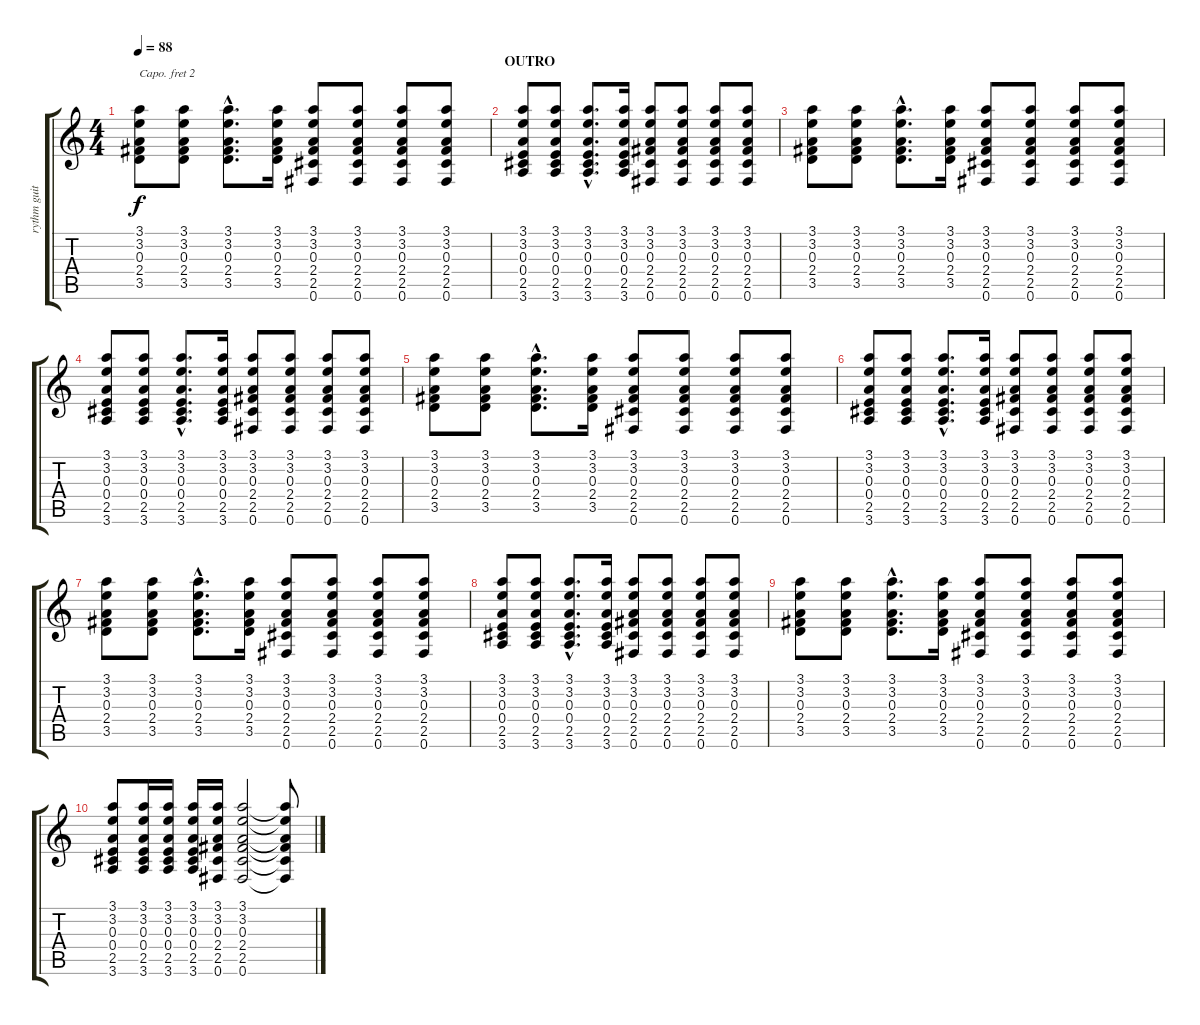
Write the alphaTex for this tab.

\track ("rythm guitar" "rythm guit") {instrument overdrivenguitar}
\staff {score tabs}
\capo 2
\tuning (E4 B3 G3 D3 A2 E2) {hide}
\ts (4 4)
\tempo 88
\clef g2
\ks c
(3.1 3.2 0.3 2.4 3.5).8{dy f} (3.1 3.2 0.3 2.4 3.5).8 (3.1{hac} 3.2{hac} 0.3{hac} 2.4{hac} 3.5{hac}).8{d} (3.1 3.2 0.3 2.4 3.5).16 (3.1 3.2 0.3 2.4 2.5 0.6).8 (3.1 3.2 0.3 2.4 2.5 0.6).8 (3.1 3.2 0.3 2.4 2.5 0.6).8 (3.1 3.2 0.3 2.4 2.5 0.6).8 |
\section ("" "OUTRO")
(3.1 3.2 0.3 0.4 2.5 3.6).8 (3.1 3.2 0.3 0.4 2.5 3.6).8 (3.1{hac} 3.2{hac} 0.3{hac} 0.4{hac} 2.5{hac} 3.6{hac}).8{d} (3.1 3.2 0.3 0.4 2.5 3.6).16 (3.1 3.2 0.3 2.4 2.5 0.6).8 (3.1 3.2 0.3 2.4 2.5 0.6).8 (3.1 3.2 0.3 2.4 2.5 0.6).8 (3.1 3.2 0.3 2.4 2.5 0.6).8 |
(3.1 3.2 0.3 2.4 3.5).8 (3.1 3.2 0.3 2.4 3.5).8 (3.1{hac} 3.2{hac} 0.3{hac} 2.4{hac} 3.5{hac}).8{d} (3.1 3.2 0.3 2.4 3.5).16 (3.1 3.2 0.3 2.4 2.5 0.6).8 (3.1 3.2 0.3 2.4 2.5 0.6).8 (3.1 3.2 0.3 2.4 2.5 0.6).8 (3.1 3.2 0.3 2.4 2.5 0.6).8 |
(3.1 3.2 0.3 0.4 2.5 3.6).8 (3.1 3.2 0.3 0.4 2.5 3.6).8 (3.1{hac} 3.2{hac} 0.3{hac} 0.4{hac} 2.5{hac} 3.6{hac}).8{d} (3.1 3.2 0.3 0.4 2.5 3.6).16 (3.1 3.2 0.3 2.4 2.5 0.6).8 (3.1 3.2 0.3 2.4 2.5 0.6).8 (3.1 3.2 0.3 2.4 2.5 0.6).8 (3.1 3.2 0.3 2.4 2.5 0.6).8 |
(3.1 3.2 0.3 2.4 3.5).8 (3.1 3.2 0.3 2.4 3.5).8 (3.1{hac} 3.2{hac} 0.3{hac} 2.4{hac} 3.5{hac}).8{d} (3.1 3.2 0.3 2.4 3.5).16 (3.1 3.2 0.3 2.4 2.5 0.6).8 (3.1 3.2 0.3 2.4 2.5 0.6).8 (3.1 3.2 0.3 2.4 2.5 0.6).8 (3.1 3.2 0.3 2.4 2.5 0.6).8 |
(3.1 3.2 0.3 0.4 2.5 3.6).8 (3.1 3.2 0.3 0.4 2.5 3.6).8 (3.1{hac} 3.2{hac} 0.3{hac} 0.4{hac} 2.5{hac} 3.6{hac}).8{d} (3.1 3.2 0.3 0.4 2.5 3.6).16 (3.1 3.2 0.3 2.4 2.5 0.6).8 (3.1 3.2 0.3 2.4 2.5 0.6).8 (3.1 3.2 0.3 2.4 2.5 0.6).8 (3.1 3.2 0.3 2.4 2.5 0.6).8 |
(3.1 3.2 0.3 2.4 3.5).8 (3.1 3.2 0.3 2.4 3.5).8 (3.1{hac} 3.2{hac} 0.3{hac} 2.4{hac} 3.5{hac}).8{d} (3.1 3.2 0.3 2.4 3.5).16 (3.1 3.2 0.3 2.4 2.5 0.6).8 (3.1 3.2 0.3 2.4 2.5 0.6).8 (3.1 3.2 0.3 2.4 2.5 0.6).8 (3.1 3.2 0.3 2.4 2.5 0.6).8 |
(3.1 3.2 0.3 0.4 2.5 3.6).8 (3.1 3.2 0.3 0.4 2.5 3.6).8 (3.1{hac} 3.2{hac} 0.3{hac} 0.4{hac} 2.5{hac} 3.6{hac}).8{d} (3.1 3.2 0.3 0.4 2.5 3.6).16 (3.1 3.2 0.3 2.4 2.5 0.6).8 (3.1 3.2 0.3 2.4 2.5 0.6).8 (3.1 3.2 0.3 2.4 2.5 0.6).8 (3.1 3.2 0.3 2.4 2.5 0.6).8 |
(3.1 3.2 0.3 2.4 3.5).8 (3.1 3.2 0.3 2.4 3.5).8 (3.1{hac} 3.2{hac} 0.3{hac} 2.4{hac} 3.5{hac}).8{d} (3.1 3.2 0.3 2.4 3.5).16 (3.1 3.2 0.3 2.4 2.5 0.6).8 (3.1 3.2 0.3 2.4 2.5 0.6).8 (3.1 3.2 0.3 2.4 2.5 0.6).8 (3.1 3.2 0.3 2.4 2.5 0.6).8 |
(3.1 3.2 0.3 0.4 2.5 3.6).8 (3.1 3.2 0.3 0.4 2.5 3.6).16 (3.1 3.2 0.3 0.4 2.5 3.6).16 (3.1 3.2 0.3 0.4 2.5 3.6).16 (3.1 3.2 0.3 2.4 2.5 0.6).16 (3.1 3.2 0.3 2.4 2.5 0.6).2 (3.1{t} 3.2{t} 0.3{t} 2.4{t} 2.5{t} 0.6{t}).8
